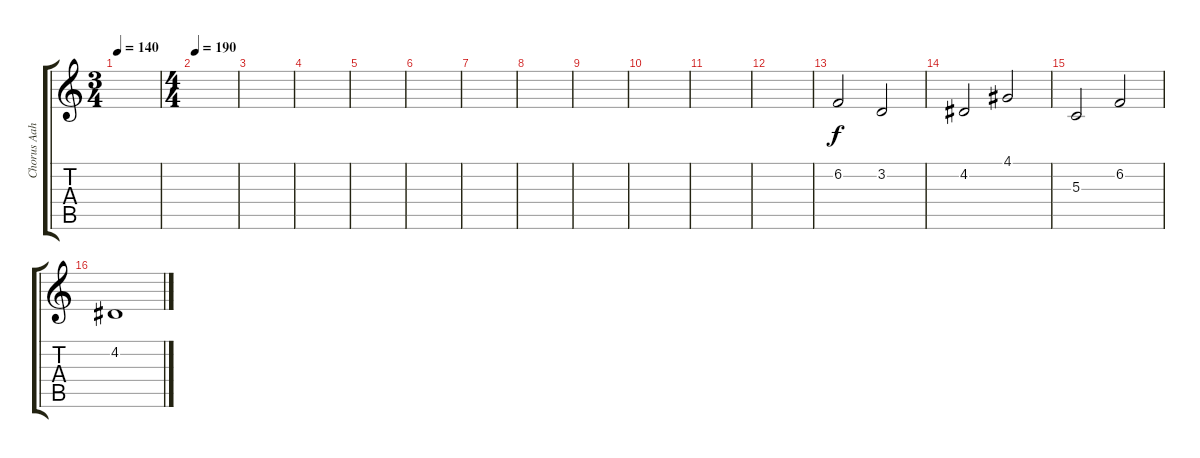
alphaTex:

\track ("Chorus Aahs" "Chorus Aah") {instrument choiraahs}
\staff {score tabs}
\tuning (E4 B3 G3 D3 A2 E2) {hide}
\ts (3 4)
\tempo 140
\clef g2
\ks c
|
\ts (4 4)
\tempo 190
|
|
|
|
|
|
|
|
|
|
|
6.2.2 3.2.2 |
4.2.2 4.1.2 |
5.3.2 6.2.2 |
4.2.1
